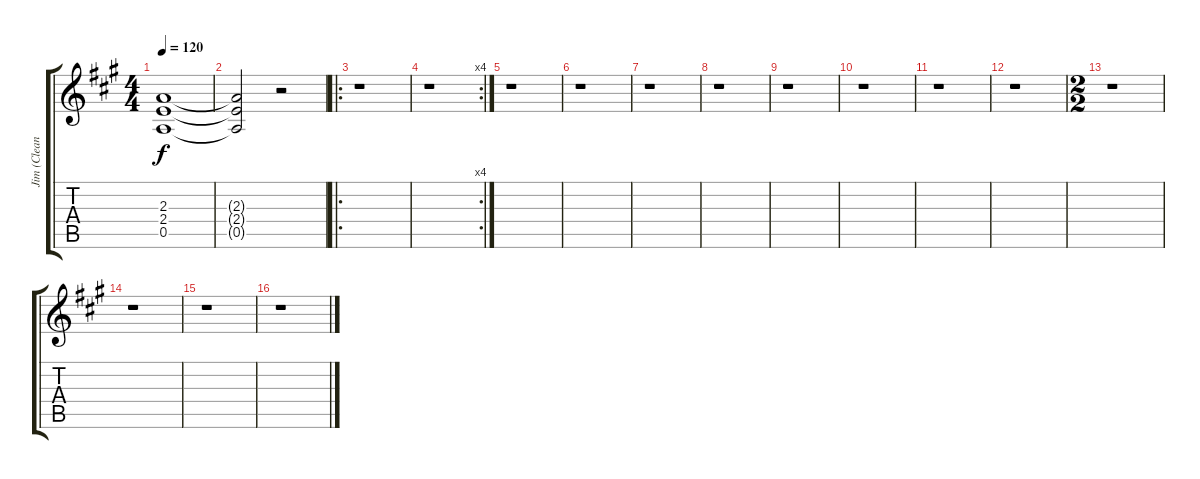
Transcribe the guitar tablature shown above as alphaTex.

\track ("Jim (Clean)" "Jim (Clean") {instrument electricguitarclean}
\staff {score tabs}
\tuning (E4 B3 G3 D3 A2 E2) {hide}
\ts (4 4)
\tempo 120
\clef g2
\ks a
(2.3 2.4 0.5).1{dy f} |
(2.3{t} 2.4{t} 0.5{t}).2 r.2 |
\ro
r.1 |
\rc 4
r.1 |
r.1 |
r.1 |
r.1 |
r.1 |
r.1 |
r.1 |
r.1 |
r.1 |
\ts (2 2)
r.1 |
r.1 |
r.1 |
r.1
